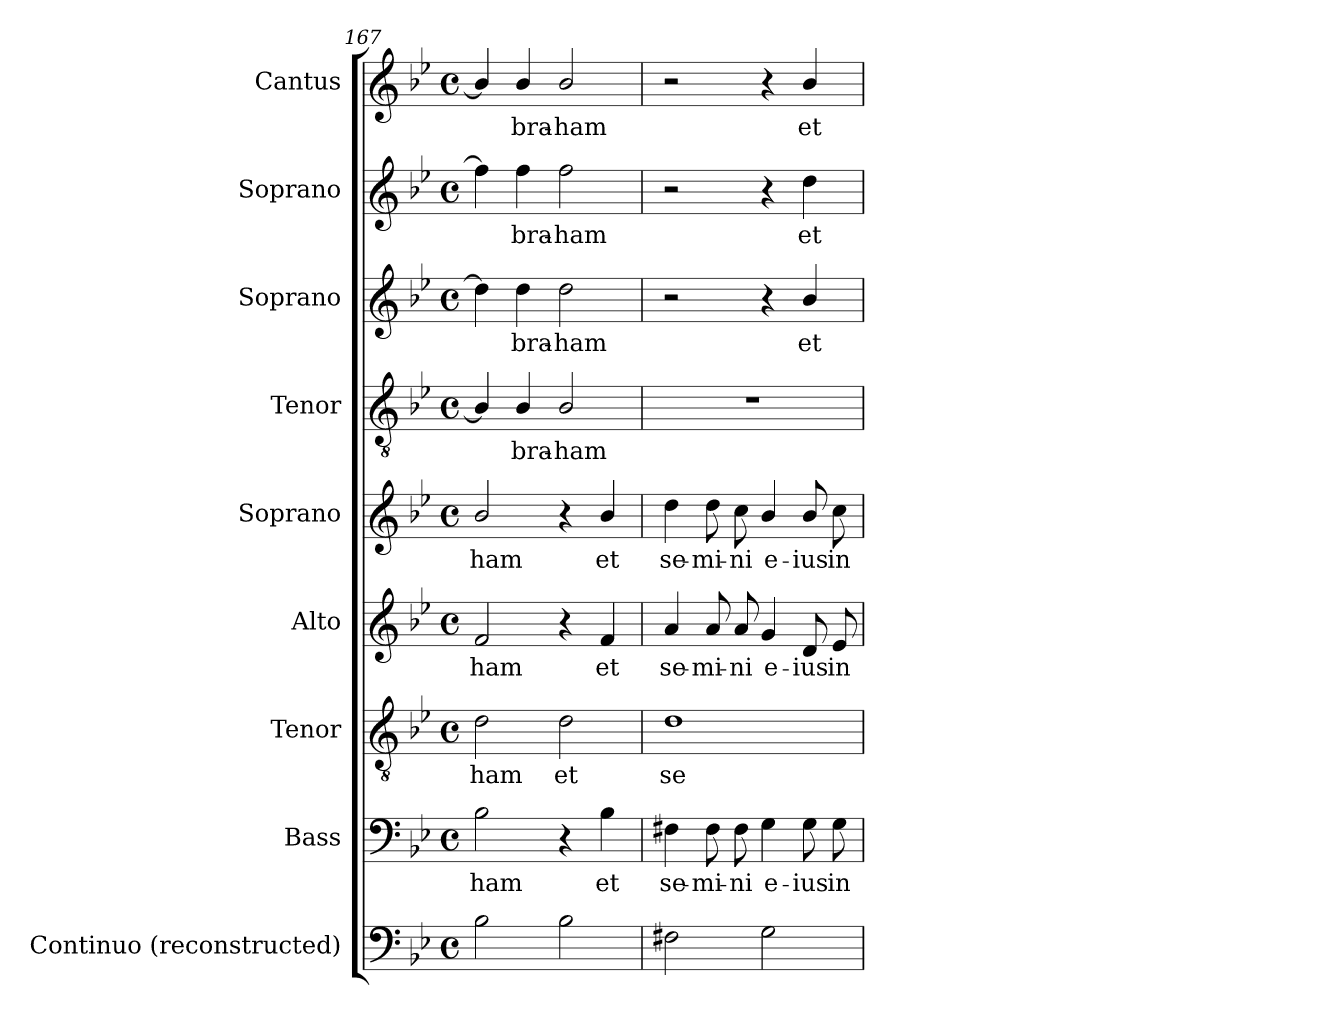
**kern	**kern	**text	**kern	**text	**kern	**text	**kern	**text	**kern	**text	**kern	**text	**kern	**text	**kern	**text
*part9	*part8	*part8	*part7	*part7	*part6	*part6	*part5	*part5	*part4	*part4	*part3	*part3	*part2	*part2	*part1	*part1
*staff9	*staff8	*staff8	*staff7	*staff7	*staff6	*staff6	*staff5	*staff5	*staff4	*staff4	*staff3	*staff3	*staff2	*staff2	*staff1	*staff1
*I"Continuo (reconstructed)	*I"Bass	*	*I"Tenor	*	*I"Alto	*	*I"Soprano	*	*I"Tenor	*	*I"Soprano	*	*I"Soprano	*	*I"Cantus	*
*I'Cont.	*I'B.	*	*I'T.	*	*I'A.	*	*I'S.	*	*I'T.	*	*I'S.	*	*I'S.	*	*	*
!!LO:LB:g=z
*clefF4	*clefF4	*	*clefGv2	*	*clefG2	*	*clefG2	*	*clefGv2	*	*clefG2	*	*clefG2	*	*clefG2	*
*	*	*	*ITrd7c12	*	*	*	*	*	*ITrd7c12	*	*	*	*	*	*	*
*k[b-e-]	*k[b-e-]	*	*k[b-e-]	*	*k[b-e-]	*	*k[b-e-]	*	*k[b-e-]	*	*k[b-e-]	*	*k[b-e-]	*	*k[b-e-]	*
*g:	*g:	*	*g:	*	*g:	*	*g:	*	*g:	*	*g:	*	*g:	*	*g:	*
*M4/4	*M4/4	*	*M4/4	*	*M4/4	*	*M4/4	*	*M4/4	*	*M4/4	*	*M4/4	*	*M4/4	*
*met(c)	*met(c)	*	*met(c)	*	*met(c)	*	*met(c)	*	*met(c)	*	*met(c)	*	*met(c)	*	*met(c)	*
=167	=167	=167	=167	=167	=167	=167	=167	=167	=167	=167	=167	=167	=167	=167	=167	=167
!	!	!LO:LY:b:color=#000000	!	!	!	!	!	!	!	!	!	!	!	!	!	!
!	!	!	!	!LO:LY:b:color=#000000	!	!	!	!	!	!	!	!	!	!	!	!
!	!	!	!	!	!	!LO:LY:b:color=#000000	!	!	!	!	!	!	!	!	!	!
!	!	!	!	!	!	!	!	!LO:LY:b:color=#000000	!	!	!	!	!	!	!	!
2B-i\	2B-i\	-ham	2Di\	-ham	2fi/	-ham	2b-i/	-ham	4BB-i/]	.	4ddi\]	.	4ffi\]	.	4b-i/]	.
!	!	!	!	!	!	!	!	!	!	!LO:LY:b:color=#000000	!	!	!	!	!	!
!	!	!	!	!	!	!	!	!	!	!	!	!LO:LY:b:color=#000000	!	!	!	!
!	!	!	!	!	!	!	!	!	!	!	!	!	!	!LO:LY:b:color=#000000	!	!
!	!	!	!	!	!	!	!	!	!	!	!	!	!	!	!	!LO:LY:b:color=#000000
.	.	.	.	.	.	.	.	.	4BB-i/	-bra-	4ddi\	-bra-	4ffi\	-bra-	4b-i/	-bra-
!	!	!	!	!LO:LY:b:color=#000000	!	!	!	!	!	!	!	!	!	!	!	!
!	!	!	!	!	!	!	!	!	!	!LO:LY:b:color=#000000	!	!	!	!	!	!
!	!	!	!	!	!	!	!	!	!	!	!	!LO:LY:b:color=#000000	!	!	!	!
!	!	!	!	!	!	!	!	!	!	!	!	!	!	!LO:LY:b:color=#000000	!	!
!	!	!	!	!	!	!	!	!	!	!	!	!	!	!	!	!LO:LY:b:color=#000000
2B-i\	4r	.	2Di\	et	4r	.	4r	.	2BB-i/	-ham	2ddi\	-ham	2ffi\	-ham	2b-i/	-ham
!	!	!LO:LY:b:color=#000000	!	!	!	!	!	!	!	!	!	!	!	!	!	!
!	!	!	!	!	!	!LO:LY:b:color=#000000	!	!	!	!	!	!	!	!	!	!
!	!	!	!	!	!	!	!	!LO:LY:b:color=#000000	!	!	!	!	!	!	!	!
.	4B-i\	et	.	.	4fi/	et	4b-i/	et	.	.	.	.	.	.	.	.
=168	=168	=168	=168	=168	=168	=168	=168	=168	=168	=168	=168	=168	=168	=168	=168	=168
!	!	!LO:LY:b:color=#000000	!	!	!	!	!	!	!	!	!	!	!	!	!	!
!	!	!	!	!LO:LY:b:color=#000000	!	!	!	!	!	!	!	!	!	!	!	!
!	!	!	!	!	!	!LO:LY:b:color=#000000	!	!	!	!	!	!	!	!	!	!
!	!	!	!	!	!	!	!	!LO:LY:b:color=#000000	!	!	!	!	!	!	!	!
2F#Xi\	4F#Xi\	se-	1Di	se-	4ai/	se-	4ddi\	se-	1r	.	2r	.	2r	.	2r	.
!	!	!LO:LY:b:color=#000000	!	!	!	!	!	!	!	!	!	!	!	!	!	!
!	!	!	!	!	!	!LO:LY:b:color=#000000	!	!	!	!	!	!	!	!	!	!
!	!	!	!	!	!	!	!	!LO:LY:b:color=#000000	!	!	!	!	!	!	!	!
.	8F#i\	-mi-	.	.	8ai/	-mi-	8ddi\	-mi-	.	.	.	.	.	.	.	.
!	!	!LO:LY:b:color=#000000	!	!	!	!	!	!	!	!	!	!	!	!	!	!
!	!	!	!	!	!	!LO:LY:b:color=#000000	!	!	!	!	!	!	!	!	!	!
!	!	!	!	!	!	!	!	!LO:LY:b:color=#000000	!	!	!	!	!	!	!	!
.	8F#i\	-ni	.	.	8ai/	-ni	8cci\	-ni	.	.	.	.	.	.	.	.
!	!	!LO:LY:b:color=#000000	!	!	!	!	!	!	!	!	!	!	!	!	!	!
!	!	!	!	!	!	!LO:LY:b:color=#000000	!	!	!	!	!	!	!	!	!	!
!	!	!	!	!	!	!	!	!LO:LY:b:color=#000000	!	!	!	!	!	!	!	!
2Gi\	4Gi\	e-	.	.	4gi/	e-	4b-i/	e-	.	.	4r	.	4r	.	4r	.
!	!	!LO:LY:b:color=#000000	!	!	!	!	!	!	!	!	!	!	!	!	!	!
!	!	!	!	!	!	!LO:LY:b:color=#000000	!	!	!	!	!	!	!	!	!	!
!	!	!	!	!	!	!	!	!LO:LY:b:color=#000000	!	!	!	!	!	!	!	!
!	!	!	!	!	!	!	!	!	!	!	!	!LO:LY:b:color=#000000	!	!	!	!
!	!	!	!	!	!	!	!	!	!	!	!	!	!	!LO:LY:b:color=#000000	!	!
!	!	!	!	!	!	!	!	!	!	!	!	!	!	!	!	!LO:LY:b:color=#000000
.	8Gi\	-ius	.	.	8di/	-ius	8b-i/	-ius	.	.	4b-i/	et	4ddi\	et	4b-i/	et
!	!	!LO:LY:b:color=#000000	!	!	!	!	!	!	!	!	!	!	!	!	!	!
!	!	!	!	!	!	!LO:LY:b:color=#000000	!	!	!	!	!	!	!	!	!	!
!	!	!	!	!	!	!	!	!LO:LY:b:color=#000000	!	!	!	!	!	!	!	!
.	8Gi\	in	.	.	8e-i/	in	8cci\	in	.	.	.	.	.	.	.	.
=	=	=	=	=	=	=	=	=	=	=	=	=	=	=	=	=
*-	*-	*-	*-	*-	*-	*-	*-	*-	*-	*-	*-	*-	*-	*-	*-	*-
